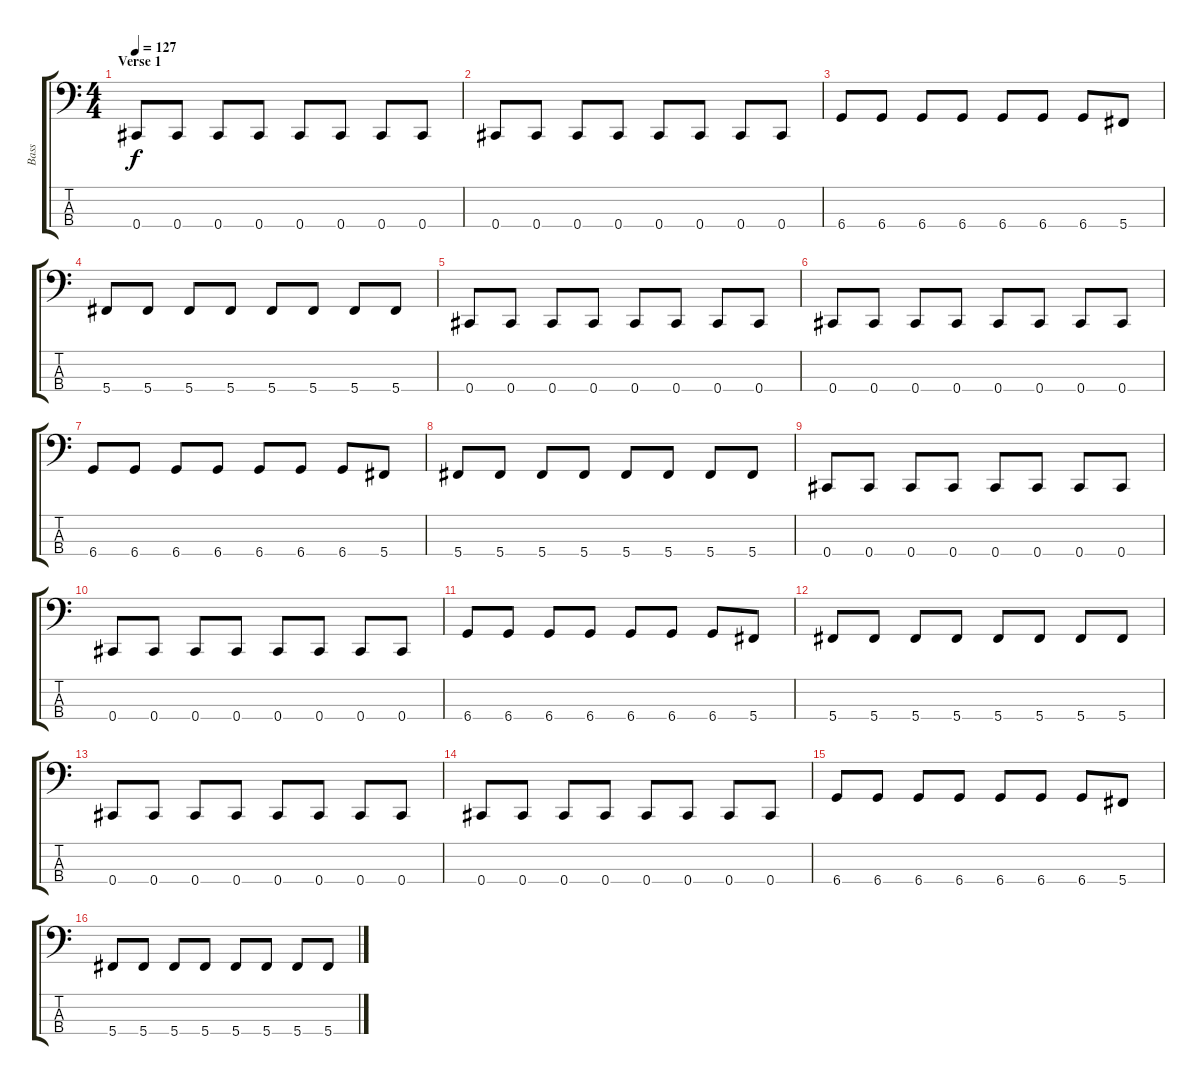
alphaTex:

\track ("Bass" "Bass") {instrument electricbassfinger}
\staff {score tabs}
\tuning (Gb2 Db2 Ab1 Db1) {hide}
\ts (4 4)
\section ("" "Verse 1")
\tempo 127
\clef f4
\ks c
0.4.8{dy f} 0.4.8 0.4.8 0.4.8 0.4.8 0.4.8 0.4.8 0.4.8 |
0.4.8 0.4.8 0.4.8 0.4.8 0.4.8 0.4.8 0.4.8 0.4.8 |
6.4.8 6.4.8 6.4.8 6.4.8 6.4.8 6.4.8 6.4.8 5.4.8 |
5.4.8 5.4.8 5.4.8 5.4.8 5.4.8 5.4.8 5.4.8 5.4.8 |
0.4.8 0.4.8 0.4.8 0.4.8 0.4.8 0.4.8 0.4.8 0.4.8 |
0.4.8 0.4.8 0.4.8 0.4.8 0.4.8 0.4.8 0.4.8 0.4.8 |
6.4.8 6.4.8 6.4.8 6.4.8 6.4.8 6.4.8 6.4.8 5.4.8 |
5.4.8 5.4.8 5.4.8 5.4.8 5.4.8 5.4.8 5.4.8 5.4.8 |
0.4.8 0.4.8 0.4.8 0.4.8 0.4.8 0.4.8 0.4.8 0.4.8 |
0.4.8 0.4.8 0.4.8 0.4.8 0.4.8 0.4.8 0.4.8 0.4.8 |
6.4.8 6.4.8 6.4.8 6.4.8 6.4.8 6.4.8 6.4.8 5.4.8 |
5.4.8 5.4.8 5.4.8 5.4.8 5.4.8 5.4.8 5.4.8 5.4.8 |
0.4.8 0.4.8 0.4.8 0.4.8 0.4.8 0.4.8 0.4.8 0.4.8 |
0.4.8 0.4.8 0.4.8 0.4.8 0.4.8 0.4.8 0.4.8 0.4.8 |
6.4.8 6.4.8 6.4.8 6.4.8 6.4.8 6.4.8 6.4.8 5.4.8 |
5.4.8 5.4.8 5.4.8 5.4.8 5.4.8 5.4.8 5.4.8 5.4.8
